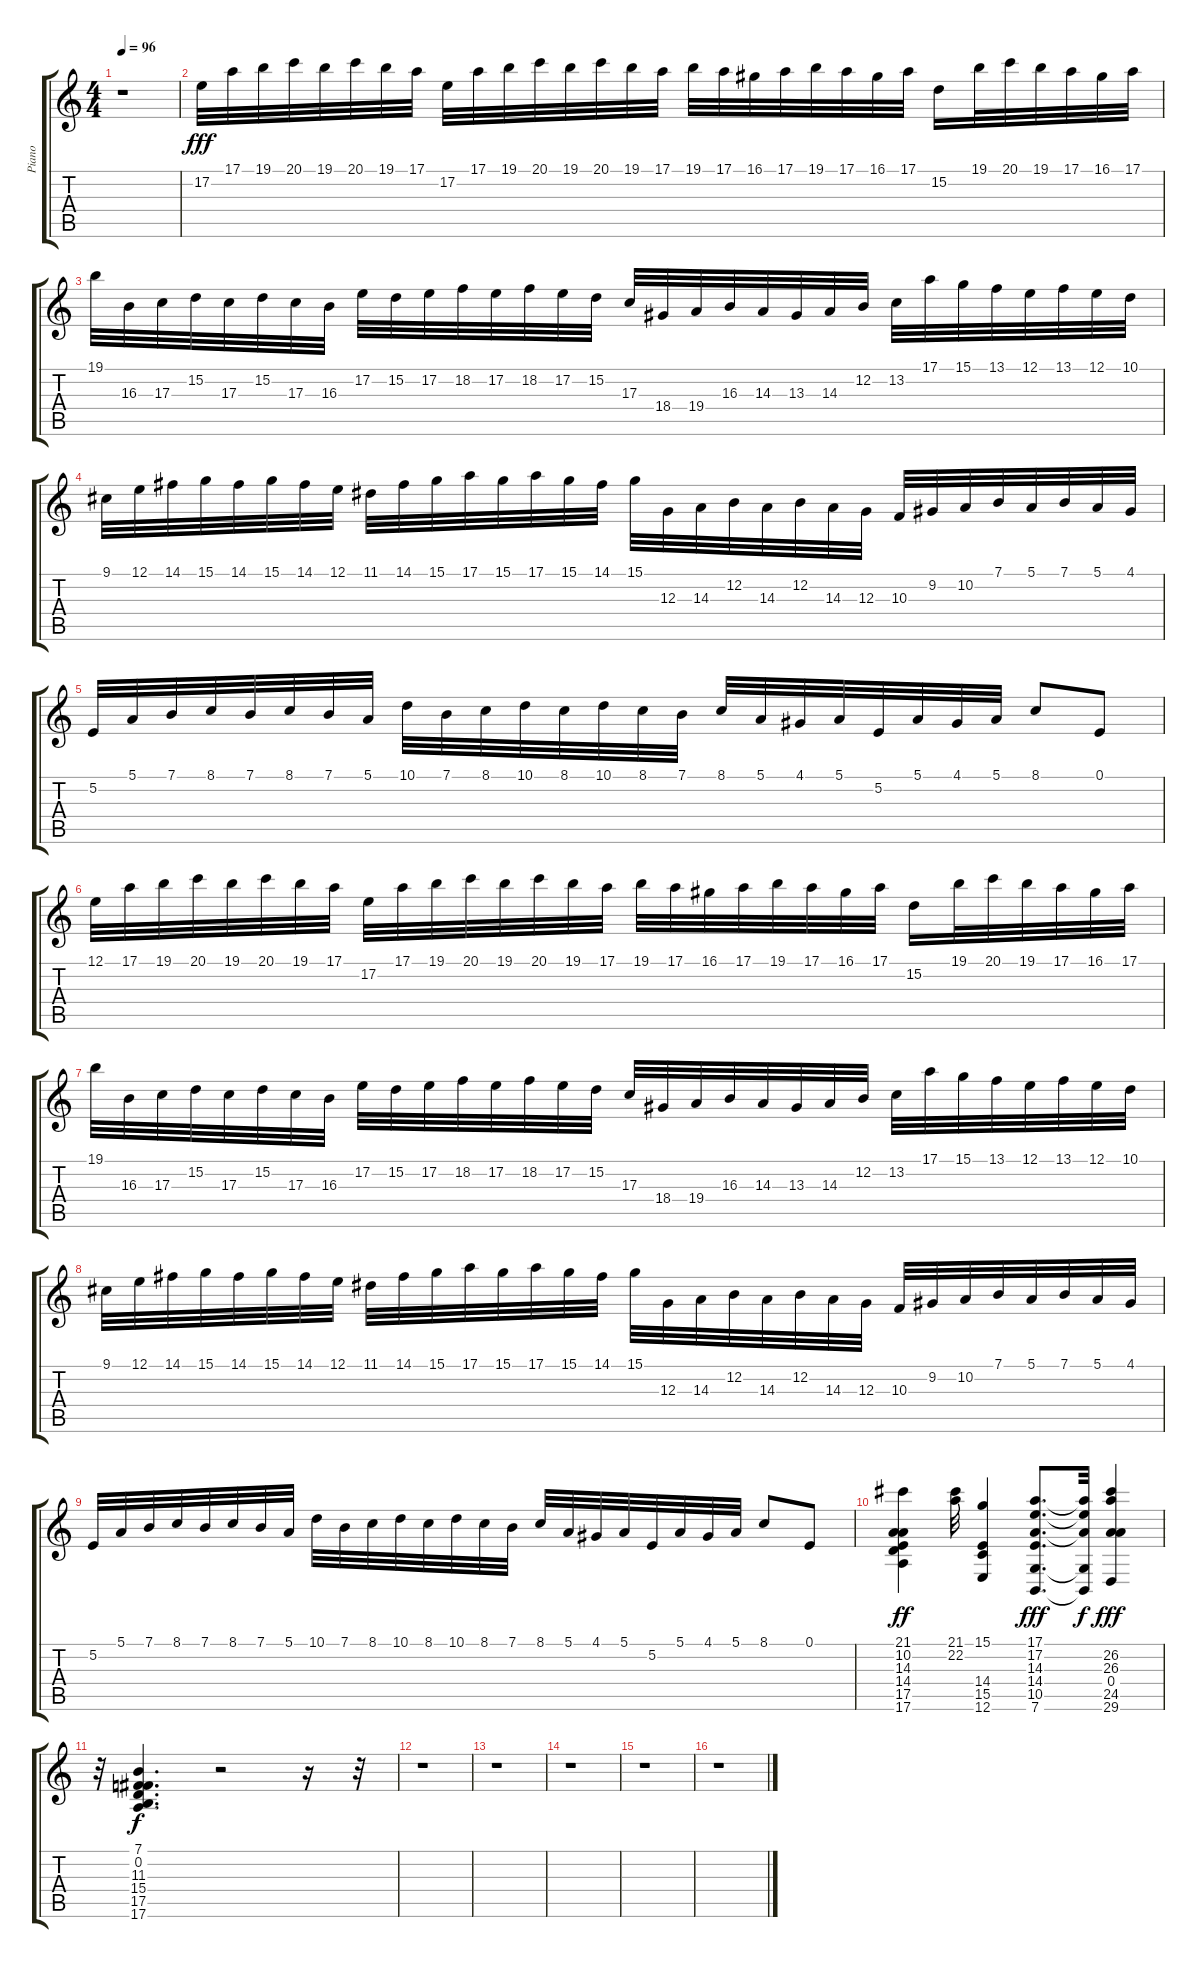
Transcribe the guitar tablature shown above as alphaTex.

\track ("Piano" "Piano") {instrument brightacousticpiano}
\staff {score tabs}
\tuning (E4 B3 G3 D3 A2 E2) {hide}
\ts (4 4)
\tempo 96
\clef g2
\ks c
r.1{dy fff} |
17.2.32 17.1.32 19.1.32 20.1.32 19.1.32 20.1.32 19.1.32 17.1.32 17.2.32 17.1.32 19.1.32 20.1.32 19.1.32 20.1.32 19.1.32 17.1.32 19.1.32 17.1.32 16.1.32 17.1.32 19.1.32 17.1.32 16.1.32 17.1.32 15.2.16 19.1.32 20.1.32 19.1.32 17.1.32 16.1.32 17.1.32 |
19.1.32 16.3.32 17.3.32 15.2.32 17.3.32 15.2.32 17.3.32 16.3.32 17.2.32 15.2.32 17.2.32 18.2.32 17.2.32 18.2.32 17.2.32 15.2.32 17.3.32 18.4.32 19.4.32 16.3.32 14.3.32 13.3.32 14.3.32 12.2.32 13.2.32 17.1.32 15.1.32 13.1.32 12.1.32 13.1.32 12.1.32 10.1.32 |
9.1.32 12.1.32 14.1.32 15.1.32 14.1.32 15.1.32 14.1.32 12.1.32 11.1.32 14.1.32 15.1.32 17.1.32 15.1.32 17.1.32 15.1.32 14.1.32 15.1.32 12.3.32 14.3.32 12.2.32 14.3.32 12.2.32 14.3.32 12.3.32 10.3.32 9.2.32 10.2.32 7.1.32 5.1.32 7.1.32 5.1.32 4.1.32 |
5.2.32 5.1.32 7.1.32 8.1.32 7.1.32 8.1.32 7.1.32 5.1.32 10.1.32 7.1.32 8.1.32 10.1.32 8.1.32 10.1.32 8.1.32 7.1.32 8.1.32 5.1.32 4.1.32 5.1.32 5.2.32 5.1.32 4.1.32 5.1.32 8.1.8 0.1.8 |
12.1.32 17.1.32 19.1.32 20.1.32 19.1.32 20.1.32 19.1.32 17.1.32 17.2.32 17.1.32 19.1.32 20.1.32 19.1.32 20.1.32 19.1.32 17.1.32 19.1.32 17.1.32 16.1.32 17.1.32 19.1.32 17.1.32 16.1.32 17.1.32 15.2.16 19.1.32 20.1.32 19.1.32 17.1.32 16.1.32 17.1.32 |
19.1.32 16.3.32 17.3.32 15.2.32 17.3.32 15.2.32 17.3.32 16.3.32 17.2.32 15.2.32 17.2.32 18.2.32 17.2.32 18.2.32 17.2.32 15.2.32 17.3.32 18.4.32 19.4.32 16.3.32 14.3.32 13.3.32 14.3.32 12.2.32 13.2.32 17.1.32 15.1.32 13.1.32 12.1.32 13.1.32 12.1.32 10.1.32 |
9.1.32 12.1.32 14.1.32 15.1.32 14.1.32 15.1.32 14.1.32 12.1.32 11.1.32 14.1.32 15.1.32 17.1.32 15.1.32 17.1.32 15.1.32 14.1.32 15.1.32 12.3.32 14.3.32 12.2.32 14.3.32 12.2.32 14.3.32 12.3.32 10.3.32 9.2.32 10.2.32 7.1.32 5.1.32 7.1.32 5.1.32 4.1.32 |
5.2.32 5.1.32 7.1.32 8.1.32 7.1.32 8.1.32 7.1.32 5.1.32 10.1.32 7.1.32 8.1.32 10.1.32 8.1.32 10.1.32 8.1.32 7.1.32 8.1.32 5.1.32 4.1.32 5.1.32 5.2.32 5.1.32 4.1.32 5.1.32 8.1.8 0.1.8 |
(21.1 10.2 14.3 14.4 17.5 17.6).4{dy ff} (21.1 22.2).32 (15.1 14.4 15.5 12.6).4 (17.1 17.2 14.3 14.4 10.5 7.6).8{d dy fff} (17.1{t} 17.2{t} 14.3{t} 10.5{t} 7.6{t}).32{dy f} (26.2 26.3 0.4 24.5 29.6).4{dy fff} |
r.32 (7.1 0.2 11.3 15.4 17.5 17.6).4{d dy f} r.2 r.16 r.32 |
r.1 |
r.1 |
r.1 |
r.1 |
r.1
